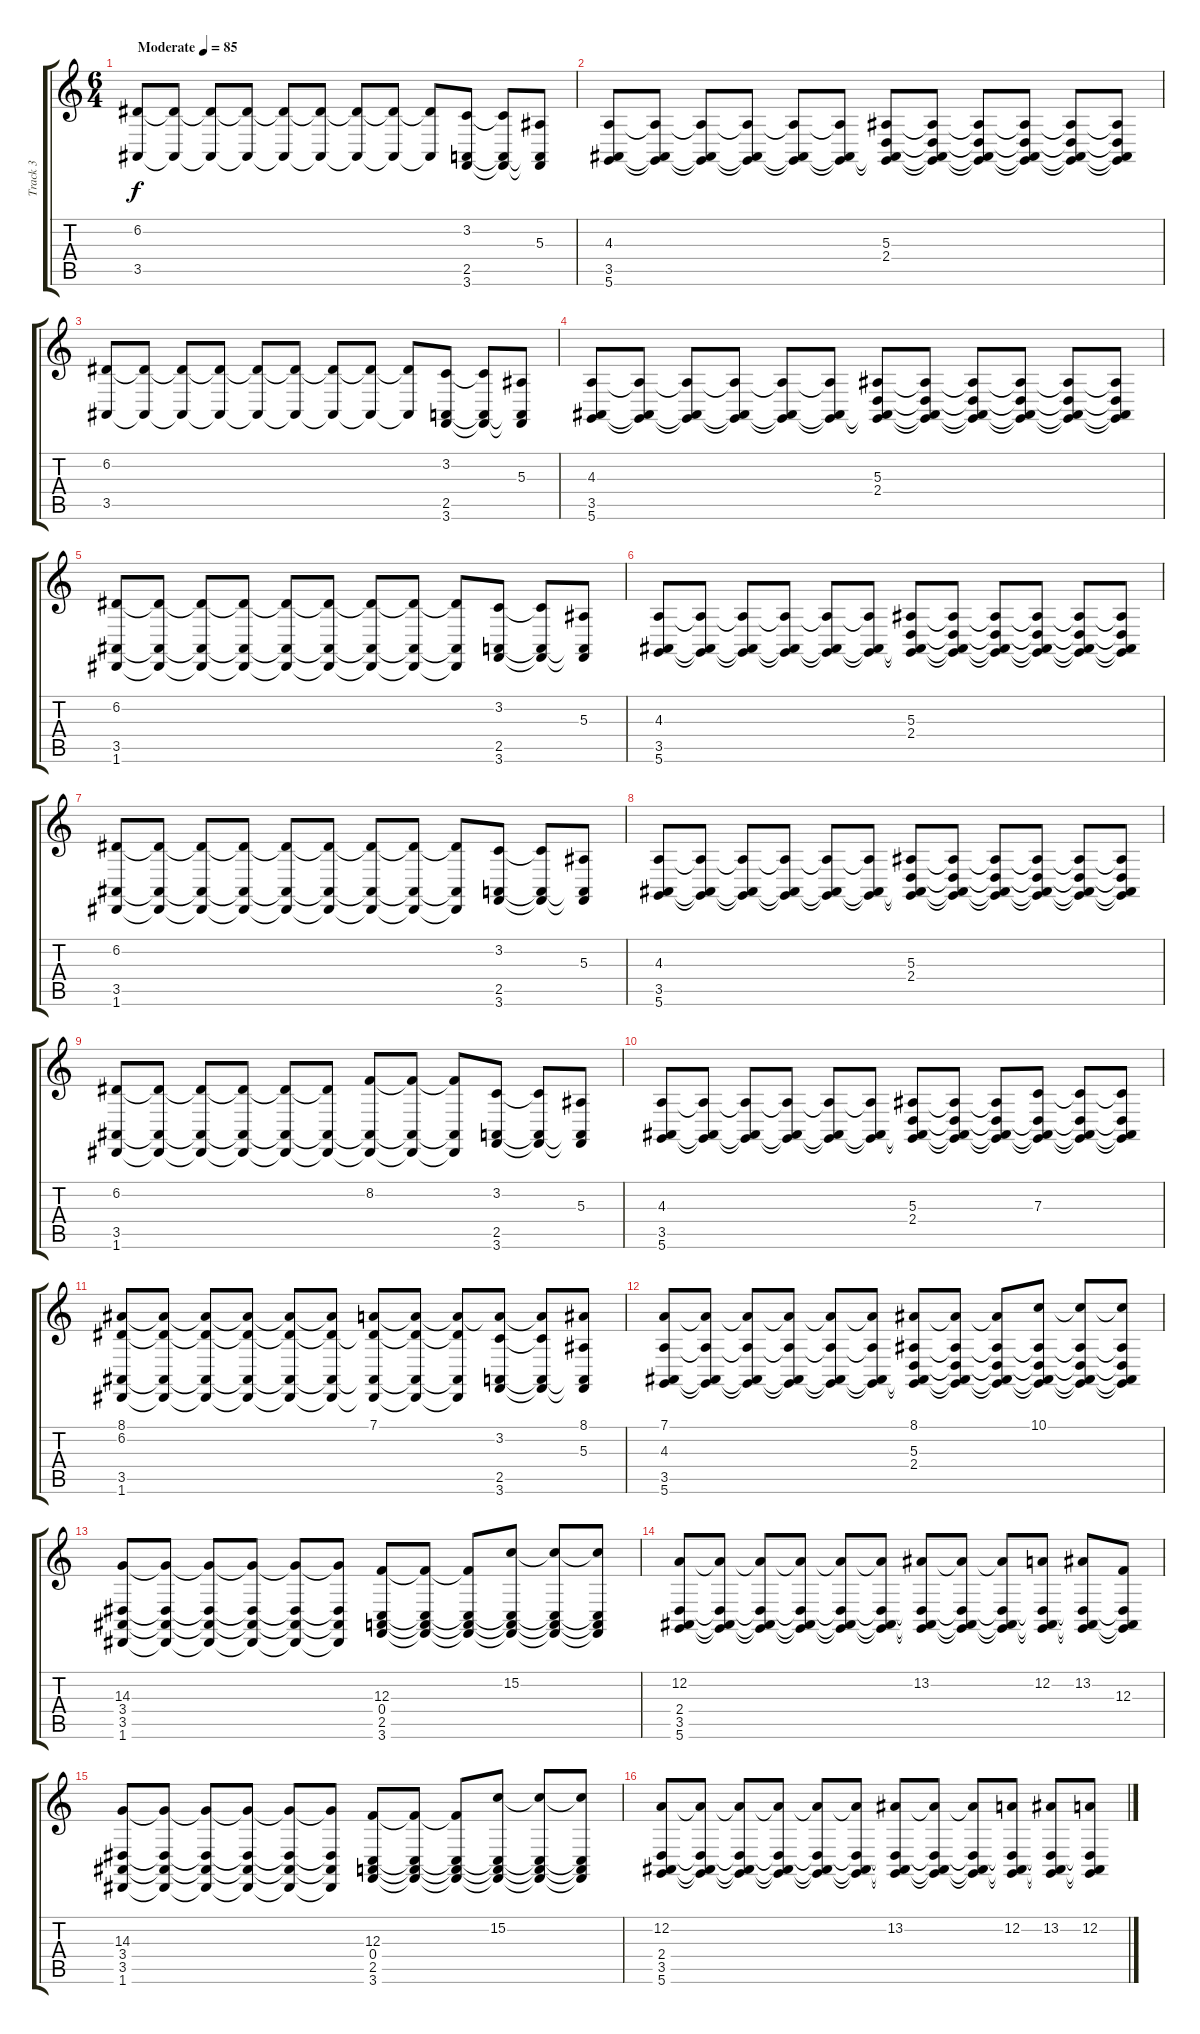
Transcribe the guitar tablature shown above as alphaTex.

\track ("Track 3" "Track 3") {instrument stringensemble1}
\staff {score tabs}
\tuning (D4 A3 F3 C3 G2 D2) {hide}
\ts (6 4)
\tempo (85 "Moderate")
\clef g2
\ks c
(6.2 3.5).8{dy f instrument stringensemble1} (6.2{t} 3.5{t}).8 (6.2{t} 3.5{t}).8 (6.2{t} 3.5{t}).8 (6.2{t} 3.5{t}).8 (6.2{t} 3.5{t}).8 (6.2{t} 3.5{t}).8 (6.2{t} 3.5{t}).8 (6.2{t} 3.5{t}).8 (3.2 2.5 3.6).8 (3.2{t} 2.5{t} 3.6{t}).8 (5.3 2.5{t} 3.6{t}).8 |
(4.3 3.5 5.6).8 (4.3{t} 3.5{t} 5.6{t}).8 (4.3{t} 3.5{t} 5.6{t}).8 (4.3{t} 3.5{t} 5.6{t}).8 (4.3{t} 3.5{t} 5.6{t}).8 (4.3{t} 3.5{t} 5.6{t}).8 (5.3 2.4 3.5{t} 5.6{t}).8 (5.3{t} 2.4{t} 3.5{t} 5.6{t}).8 (5.3{t} 2.4{t} 3.5{t} 5.6{t}).8 (5.3{t} 2.4{t} 3.5{t} 5.6{t}).8 (5.3{t} 2.4{t} 3.5{t} 5.6{t}).8 (5.3{t} 2.4{t} 3.5{t} 5.6{t}).8 |
(6.2 3.5).8 (6.2{t} 3.5{t}).8 (6.2{t} 3.5{t}).8 (6.2{t} 3.5{t}).8 (6.2{t} 3.5{t}).8 (6.2{t} 3.5{t}).8 (6.2{t} 3.5{t}).8 (6.2{t} 3.5{t}).8 (6.2{t} 3.5{t}).8 (3.2 2.5 3.6).8 (3.2{t} 2.5{t} 3.6{t}).8 (5.3 2.5{t} 3.6{t}).8 |
(4.3 3.5 5.6).8 (4.3{t} 3.5{t} 5.6{t}).8 (4.3{t} 3.5{t} 5.6{t}).8 (4.3{t} 3.5{t} 5.6{t}).8 (4.3{t} 3.5{t} 5.6{t}).8 (4.3{t} 3.5{t} 5.6{t}).8 (5.3 2.4 3.5{t} 5.6{t}).8 (5.3{t} 2.4{t} 3.5{t} 5.6{t}).8 (5.3{t} 2.4{t} 3.5{t} 5.6{t}).8 (5.3{t} 2.4{t} 3.5{t} 5.6{t}).8 (5.3{t} 2.4{t} 3.5{t} 5.6{t}).8 (5.3{t} 2.4{t} 3.5{t} 5.6{t}).8 |
(6.2 3.5 1.6).8 (6.2{t} 3.5{t} 1.6{t}).8 (6.2{t} 3.5{t} 1.6{t}).8 (6.2{t} 3.5{t} 1.6{t}).8 (6.2{t} 3.5{t} 1.6{t}).8 (6.2{t} 3.5{t} 1.6{t}).8 (6.2{t} 3.5{t} 1.6{t}).8 (6.2{t} 3.5{t} 1.6{t}).8 (6.2{t} 3.5{t} 1.6{t}).8 (3.2 2.5 3.6).8 (3.2{t} 2.5{t} 3.6{t}).8 (5.3 2.5{t} 3.6{t}).8 |
(4.3 3.5 5.6).8 (4.3{t} 3.5{t} 5.6{t}).8 (4.3{t} 3.5{t} 5.6{t}).8 (4.3{t} 3.5{t} 5.6{t}).8 (4.3{t} 3.5{t} 5.6{t}).8 (4.3{t} 3.5{t} 5.6{t}).8 (5.3 2.4 3.5{t} 5.6{t}).8 (5.3{t} 2.4{t} 3.5{t} 5.6{t}).8 (5.3{t} 2.4{t} 3.5{t} 5.6{t}).8 (5.3{t} 2.4{t} 3.5{t} 5.6{t}).8 (5.3{t} 2.4{t} 3.5{t} 5.6{t}).8 (5.3{t} 2.4{t} 3.5{t} 5.6{t}).8 |
(6.2 3.5 1.6).8 (6.2{t} 3.5{t} 1.6{t}).8 (6.2{t} 3.5{t} 1.6{t}).8 (6.2{t} 3.5{t} 1.6{t}).8 (6.2{t} 3.5{t} 1.6{t}).8 (6.2{t} 3.5{t} 1.6{t}).8 (6.2{t} 3.5{t} 1.6{t}).8 (6.2{t} 3.5{t} 1.6{t}).8 (6.2{t} 3.5{t} 1.6{t}).8 (3.2 2.5 3.6).8 (3.2{t} 2.5{t} 3.6{t}).8 (5.3 2.5{t} 3.6{t}).8 |
(4.3 3.5 5.6).8 (4.3{t} 3.5{t} 5.6{t}).8 (4.3{t} 3.5{t} 5.6{t}).8 (4.3{t} 3.5{t} 5.6{t}).8 (4.3{t} 3.5{t} 5.6{t}).8 (4.3{t} 3.5{t} 5.6{t}).8 (5.3 2.4 3.5{t} 5.6{t}).8 (5.3{t} 2.4{t} 3.5{t} 5.6{t}).8 (5.3{t} 2.4{t} 3.5{t} 5.6{t}).8 (5.3{t} 2.4{t} 3.5{t} 5.6{t}).8 (5.3{t} 2.4{t} 3.5{t} 5.6{t}).8 (5.3{t} 2.4{t} 3.5{t} 5.6{t}).8 |
(6.2 3.5 1.6).8 (6.2{t} 3.5{t} 1.6{t}).8 (6.2{t} 3.5{t} 1.6{t}).8 (6.2{t} 3.5{t} 1.6{t}).8 (6.2{t} 3.5{t} 1.6{t}).8 (6.2{t} 3.5{t} 1.6{t}).8 (8.2 3.5{t} 1.6{t}).8 (8.2{t} 3.5{t} 1.6{t}).8 (8.2{t} 3.5{t} 1.6{t}).8 (3.2 2.5 3.6).8 (3.2{t} 2.5{t} 3.6{t}).8 (5.3 2.5{t} 3.6{t}).8 |
(4.3 3.5 5.6).8 (4.3{t} 3.5{t} 5.6{t}).8 (4.3{t} 3.5{t} 5.6{t}).8 (4.3{t} 3.5{t} 5.6{t}).8 (4.3{t} 3.5{t} 5.6{t}).8 (4.3{t} 3.5{t} 5.6{t}).8 (5.3 2.4 3.5{t} 5.6{t}).8 (5.3{t} 2.4{t} 3.5{t} 5.6{t}).8 (5.3{t} 2.4{t} 3.5{t} 5.6{t}).8 (7.3 2.4{t} 3.5{t} 5.6{t}).8 (7.3{t} 2.4{t} 3.5{t} 5.6{t}).8 (7.3{t} 2.4{t} 3.5{t} 5.6{t}).8 |
(8.1 6.2 3.5 1.6).8 (8.1{t} 6.2{t} 3.5{t} 1.6{t}).8 (8.1{t} 6.2{t} 3.5{t} 1.6{t}).8 (8.1{t} 6.2{t} 3.5{t} 1.6{t}).8 (8.1{t} 6.2{t} 3.5{t} 1.6{t}).8 (8.1{t} 6.2{t} 3.5{t} 1.6{t}).8 (7.1 6.2{t} 3.5{t} 1.6{t}).8 (7.1{t} 6.2{t} 3.5{t} 1.6{t}).8 (7.1{t} 6.2{t} 3.5{t} 1.6{t}).8 (7.1{t} 3.2 2.5 3.6).8 (7.1{t} 3.2{t} 2.5{t} 3.6{t}).8 (8.1 5.3 2.5{t} 3.6{t}).8 |
(7.1 4.3 3.5 5.6).8 (7.1{t} 4.3{t} 3.5{t} 5.6{t}).8 (7.1{t} 4.3{t} 3.5{t} 5.6{t}).8 (7.1{t} 4.3{t} 3.5{t} 5.6{t}).8 (7.1{t} 4.3{t} 3.5{t} 5.6{t}).8 (7.1{t} 4.3{t} 3.5{t} 5.6{t}).8 (8.1 5.3 2.4 3.5{t} 5.6{t}).8 (8.1{t} 5.3{t} 2.4{t} 3.5{t} 5.6{t}).8 (8.1{t} 5.3{t} 2.4{t} 3.5{t} 5.6{t}).8 (10.1 5.3{t} 2.4{t} 3.5{t} 5.6{t}).8 (10.1{t} 5.3{t} 2.4{t} 3.5{t} 5.6{t}).8 (10.1{t} 5.3{t} 2.4{t} 3.5{t} 5.6{t}).8 |
(14.3 3.4 3.5 1.6).8 (14.3{t} 3.4{t} 3.5{t} 1.6{t}).8 (14.3{t} 3.4{t} 3.5{t} 1.6{t}).8 (14.3{t} 3.4{t} 3.5{t} 1.6{t}).8 (14.3{t} 3.4{t} 3.5{t} 1.6{t}).8 (14.3{t} 3.4{t} 3.5{t} 1.6{t}).8 (12.3 0.4 2.5 3.6).8 (12.3{t} 0.4{t} 2.5{t} 3.6{t}).8 (12.3{t} 0.4{t} 2.5{t} 3.6{t}).8 (15.2 0.4{t} 2.5{t} 3.6{t}).8 (15.2{t} 0.4{t} 2.5{t} 3.6{t}).8 (15.2{t} 0.4{t} 2.5{t} 3.6{t}).8 |
(12.2 2.4 3.5 5.6).8 (12.2{t} 2.4{t} 3.5{t} 5.6{t}).8 (12.2{t} 2.4{t} 3.5{t} 5.6{t}).8 (12.2{t} 2.4{t} 3.5{t} 5.6{t}).8 (12.2{t} 2.4{t} 3.5{t} 5.6{t}).8 (12.2{t} 2.4{t} 3.5{t} 5.6{t}).8 (13.2 2.4{t} 3.5{t} 5.6{t}).8 (13.2{t} 2.4{t} 3.5{t} 5.6{t}).8 (13.2{t} 2.4{t} 3.5{t} 5.6{t}).8 (12.2 2.4{t} 3.5{t} 5.6{t}).8 (13.2 2.4{t} 3.5{t} 5.6{t}).8 (12.3 2.4{t} 3.5{t} 5.6{t}).8 |
(14.3 3.4 3.5 1.6).8 (14.3{t} 3.4{t} 3.5{t} 1.6{t}).8 (14.3{t} 3.4{t} 3.5{t} 1.6{t}).8 (14.3{t} 3.4{t} 3.5{t} 1.6{t}).8 (14.3{t} 3.4{t} 3.5{t} 1.6{t}).8 (14.3{t} 3.4{t} 3.5{t} 1.6{t}).8 (12.3 0.4 2.5 3.6).8 (12.3{t} 0.4{t} 2.5{t} 3.6{t}).8 (12.3{t} 0.4{t} 2.5{t} 3.6{t}).8 (15.2 0.4{t} 2.5{t} 3.6{t}).8 (15.2{t} 0.4{t} 2.5{t} 3.6{t}).8 (15.2{t} 0.4{t} 2.5{t} 3.6{t}).8 |
(12.2 2.4 3.5 5.6).8 (12.2{t} 2.4{t} 3.5{t} 5.6{t}).8 (12.2{t} 2.4{t} 3.5{t} 5.6{t}).8 (12.2{t} 2.4{t} 3.5{t} 5.6{t}).8 (12.2{t} 2.4{t} 3.5{t} 5.6{t}).8 (12.2{t} 2.4{t} 3.5{t} 5.6{t}).8 (13.2 2.4{t} 3.5{t} 5.6{t}).8 (13.2{t} 2.4{t} 3.5{t} 5.6{t}).8 (13.2{t} 2.4{t} 3.5{t} 5.6{t}).8 (12.2 2.4{t} 3.5{t} 5.6{t}).8 (13.2 2.4{t} 3.5{t} 5.6{t}).8 (12.2 2.4{t} 3.5{t} 5.6{t}).8
